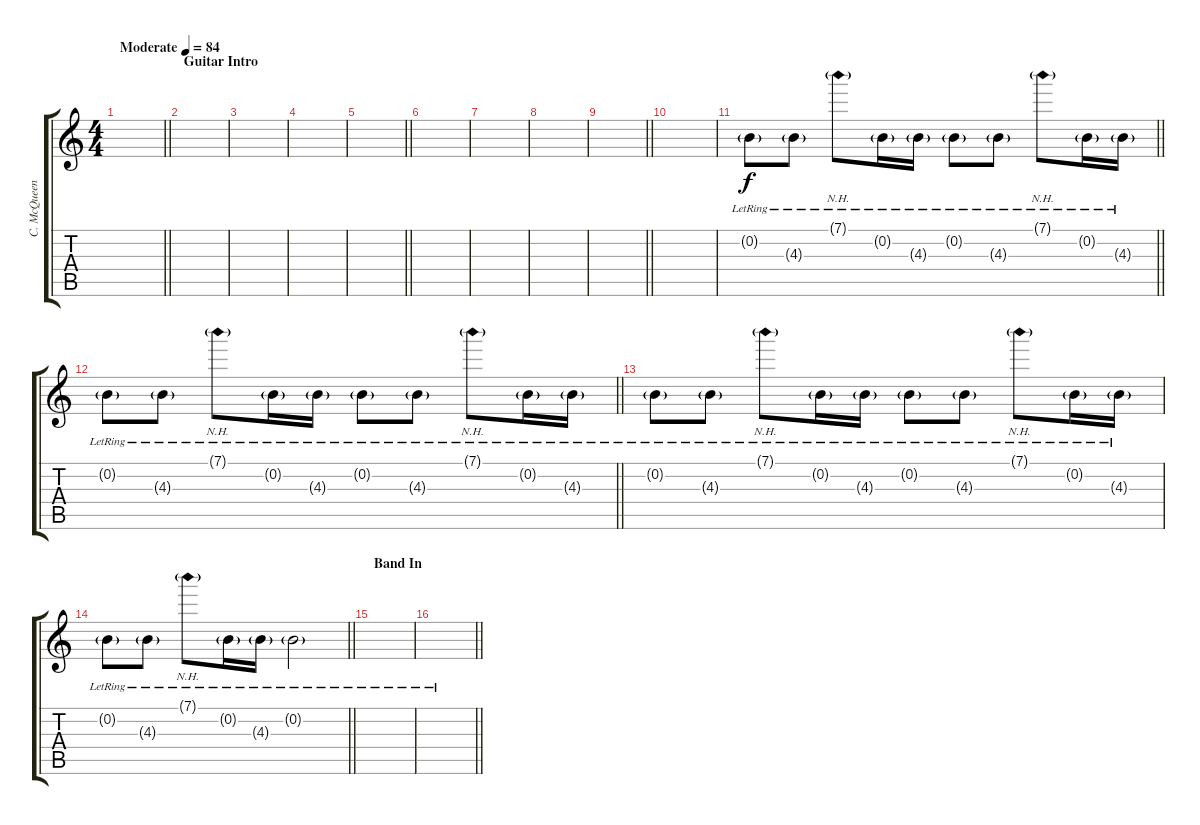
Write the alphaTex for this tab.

\track ("C. McQueen - Guitar #3" "C. McQueen") {instrument electricguitarjazz}
\staff {score tabs}
\tuning (E4 B3 G3 D3 A2 E2) {hide}
\ts (4 4)
\tempo (84 "Moderate")
\clef g2
\barLineRight lightlight
\ks c
|
\section ("" "Guitar Intro")
|
|
|
\barLineRight lightlight
|
|
|
|
\barLineRight lightlight
|
|
\barLineRight lightlight
0.2{g lr}.8 4.3{g lr}.8 7.1{nh g lr}.8 0.2{g lr}.16 4.3{g lr}.16 0.2{g lr}.8 4.3{g lr}.8 7.1{nh g lr}.8 0.2{g lr}.16 4.3{g lr}.16 |
\barLineRight lightlight
0.2{g lr}.8 4.3{g lr}.8 7.1{nh g lr}.8 0.2{g lr}.16 4.3{g lr}.16 0.2{g lr}.8 4.3{g lr}.8 7.1{nh g lr}.8 0.2{g lr}.16 4.3{g lr}.16 |
0.2{g lr}.8 4.3{g lr}.8 7.1{nh g lr}.8 0.2{g lr}.16 4.3{g lr}.16 0.2{g lr}.8 4.3{g lr}.8 7.1{nh g lr}.8 0.2{g lr}.16 4.3{g lr}.16 |
\barLineRight lightlight
0.2{g lr}.8 4.3{g lr}.8 7.1{nh g lr}.8 0.2{g lr}.16 4.3{g lr}.16 0.2{g lr}.2 |
\section ("" "Band In")
|
\barLineRight lightlight
